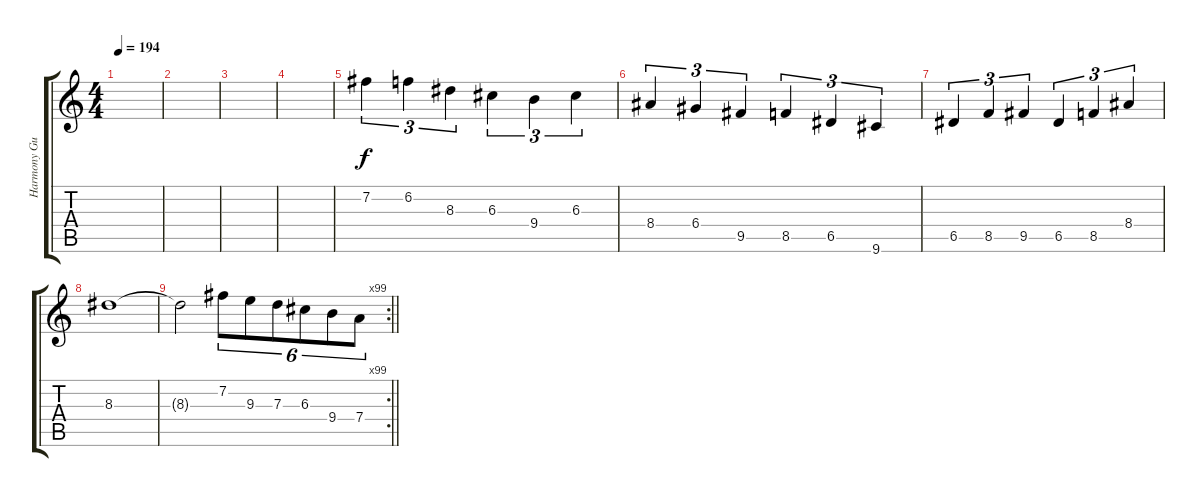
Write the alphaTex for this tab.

\track ("Harmony Guitar" "Harmony Gu") {instrument distortionguitar}
\staff {score tabs}
\tuning (E4 B3 G3 D3 A2 E2) {hide}
\ts (4 4)
\tempo 194
\clef g2
\ks c
|
|
|
|
7.2.4{tu (3 2)} 6.2.4{tu (3 2)} 8.3.4{tu (3 2)} 6.3.4{tu (3 2)} 9.4.4{tu (3 2)} 6.3.4{tu (3 2)} |
8.4.4{tu (3 2)} 6.4.4{tu (3 2)} 9.5.4{tu (3 2)} 8.5.4{tu (3 2)} 6.5.4{tu (3 2)} 9.6.4{tu (3 2)} |
6.5.4{tu (3 2)} 8.5.4{tu (3 2)} 9.5.4{tu (3 2)} 6.5.4{tu (3 2)} 8.5.4{tu (3 2)} 8.4.4{tu (3 2)} |
8.3.1 |
\rc 99
\barLineRight lightlight
8.3{t}.2 7.2.8{tu (6 4)} 9.3.8{tu (6 4)} 7.3.8{tu (6 4)} 6.3.8{tu (6 4)} 9.4.8{tu (6 4)} 7.4.8{tu (6 4)}
